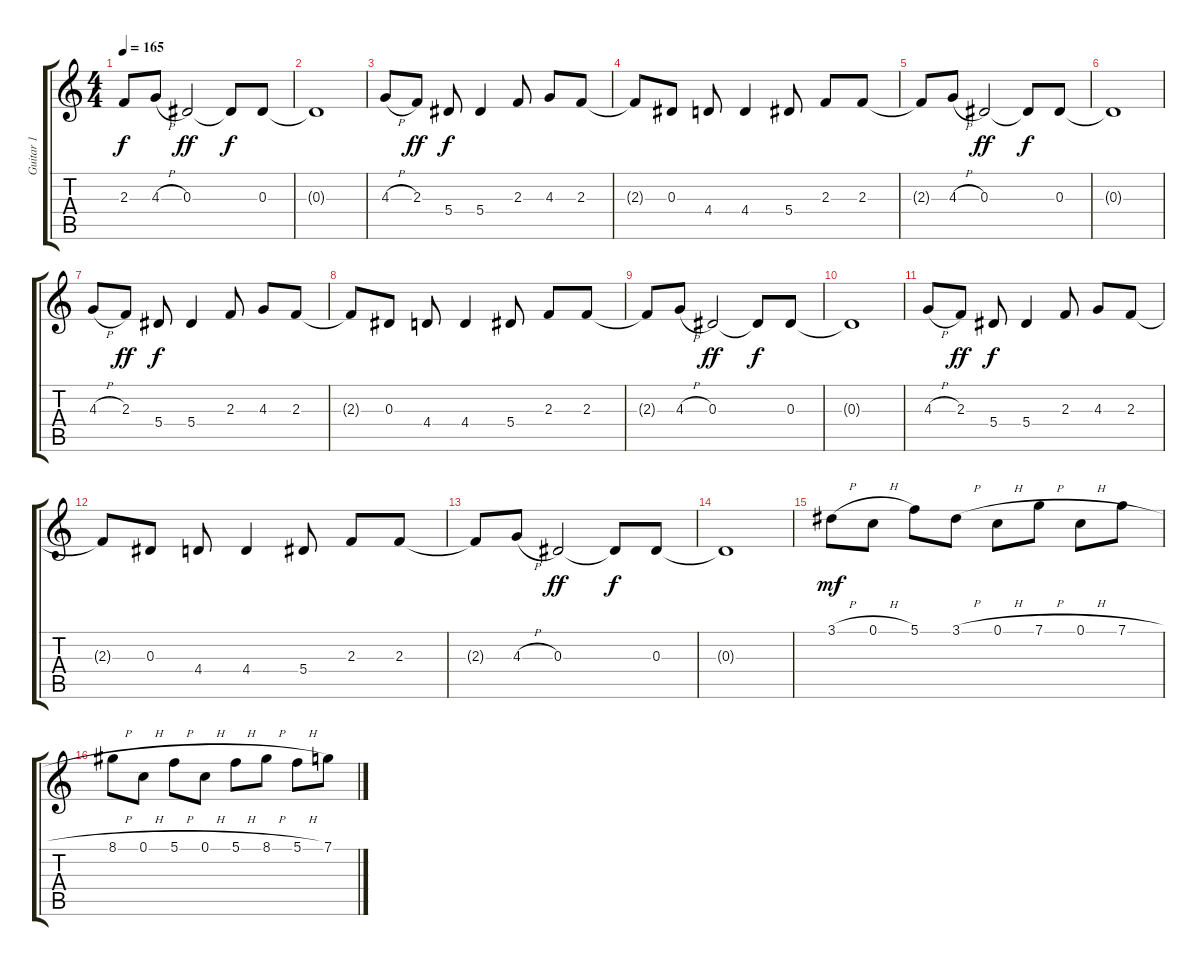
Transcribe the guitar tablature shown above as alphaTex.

\track ("Guitar 1" "Guitar 1") {instrument distortionguitar}
\staff {score tabs}
\tuning (C4 G3 Eb3 Bb2 F2 C2) {hide}
\ts (4 4)
\tempo 165
\clef g2
\ks c
2.3{t}.8{dy f} 4.3{h}.8 0.3.2{dy ff} 0.3{t}.8{dy f} 0.3.8 |
0.3{t}.1 |
4.3{h}.8 2.3.8{dy ff} 5.4.8{dy f} 5.4.4 2.3.8 4.3.8 2.3.8 |
2.3{t}.8 0.3.8 4.4.8 4.4.4 5.4.8 2.3.8 2.3.8 |
2.3{t}.8 4.3{h}.8 0.3.2{dy ff} 0.3{t}.8{dy f} 0.3.8 |
0.3{t}.1 |
4.3{h}.8 2.3.8{dy ff} 5.4.8{dy f} 5.4.4 2.3.8 4.3.8 2.3.8 |
2.3{t}.8 0.3.8 4.4.8 4.4.4 5.4.8 2.3.8 2.3.8 |
2.3{t}.8 4.3{h}.8 0.3.2{dy ff} 0.3{t}.8{dy f} 0.3.8 |
0.3{t}.1 |
4.3{h}.8 2.3.8{dy ff} 5.4.8{dy f} 5.4.4 2.3.8 4.3.8 2.3.8 |
2.3{t}.8 0.3.8 4.4.8 4.4.4 5.4.8 2.3.8 2.3.8 |
2.3{t}.8 4.3{h}.8 0.3.2{dy ff} 0.3{t}.8{dy f} 0.3.8 |
0.3{t}.1 |
3.1{h}.8{dy mf} 0.1{h}.8 5.1.8 3.1{h}.8 0.1{h}.8 7.1{h}.8 0.1{h}.8 7.1{h}.8 |
8.1{h}.8 0.1{h}.8 5.1{h}.8 0.1{h}.8 5.1{h}.8 8.1{h}.8 5.1{h}.8 7.1.8
